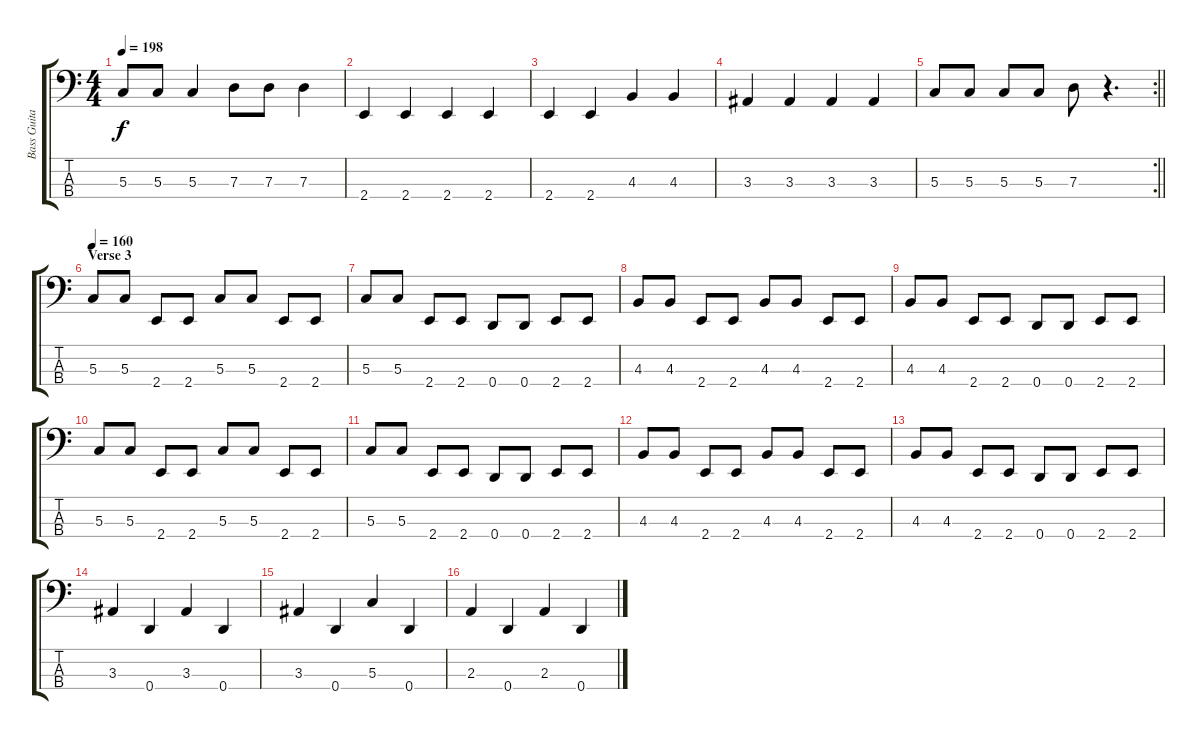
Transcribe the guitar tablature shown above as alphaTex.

\track ("Bass Guitar" "Bass Guita") {instrument electricbassfinger}
\staff {score tabs}
\tuning (F2 C2 G1 D1) {hide}
\ts (4 4)
\tempo 198
\clef f4
\ks c
5.3.8{dy f} 5.3.8 5.3.4 7.3.8 7.3.8 7.3.4 |
2.4.4 2.4.4 2.4.4 2.4.4 |
2.4.4 2.4.4 4.3.4 4.3.4 |
3.3.4 3.3.4 3.3.4 3.3.4 |
\rc 2
\barLineRight lightlight
5.3.8 5.3.8 5.3.8 5.3.8 7.3.8 r.4{d} |
\section ("" "Verse 3")
\tempo 160
5.3.8 5.3.8 2.4.8 2.4.8 5.3.8 5.3.8 2.4.8 2.4.8 |
5.3.8 5.3.8 2.4.8 2.4.8 0.4.8 0.4.8 2.4.8 2.4.8 |
4.3.8 4.3.8 2.4.8 2.4.8 4.3.8 4.3.8 2.4.8 2.4.8 |
4.3.8 4.3.8 2.4.8 2.4.8 0.4.8 0.4.8 2.4.8 2.4.8 |
5.3.8 5.3.8 2.4.8 2.4.8 5.3.8 5.3.8 2.4.8 2.4.8 |
5.3.8 5.3.8 2.4.8 2.4.8 0.4.8 0.4.8 2.4.8 2.4.8 |
4.3.8 4.3.8 2.4.8 2.4.8 4.3.8 4.3.8 2.4.8 2.4.8 |
4.3.8 4.3.8 2.4.8 2.4.8 0.4.8 0.4.8 2.4.8 2.4.8 |
3.3.4 0.4.4 3.3.4 0.4.4 |
3.3.4 0.4.4 5.3.4 0.4.4 |
2.3.4 0.4.4 2.3.4 0.4.4
